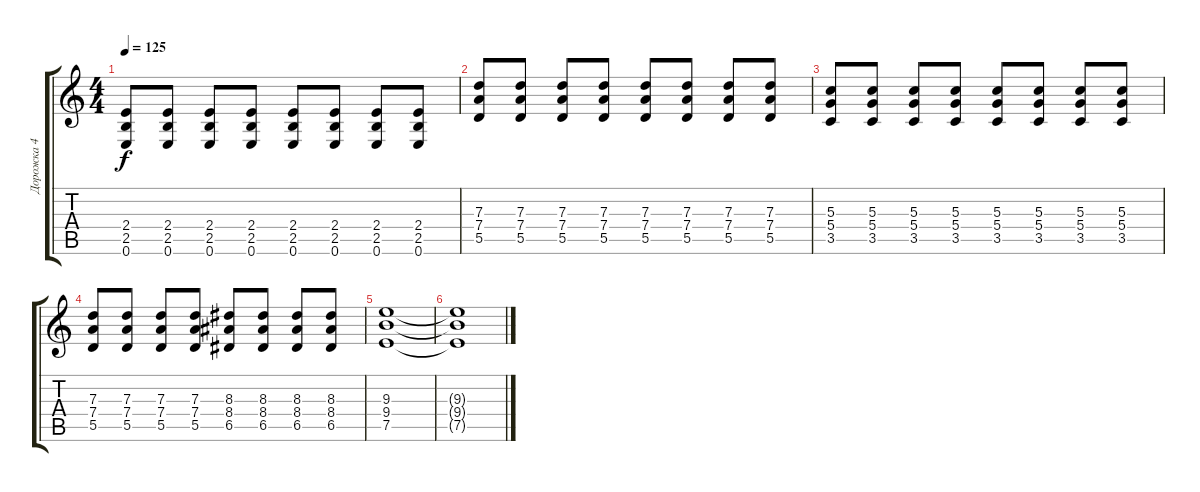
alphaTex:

\track ("Дорожка 4" "Дорожка 4") {instrument distortionguitar}
\staff {score tabs}
\tuning (E4 B3 G3 D3 A2 E2) {hide}
\ts (4 4)
\tempo 125
\clef g2
\ks c
(2.4 2.5 0.6).8{dy f} (2.4 2.5 0.6).8 (2.4 2.5 0.6).8 (2.4 2.5 0.6).8 (2.4 2.5 0.6).8 (2.4 2.5 0.6).8 (2.4 2.5 0.6).8 (2.4 2.5 0.6).8 |
(7.3 7.4 5.5).8 (7.3 7.4 5.5).8 (7.3 7.4 5.5).8 (7.3 7.4 5.5).8 (7.3 7.4 5.5).8 (7.3 7.4 5.5).8 (7.3 7.4 5.5).8 (7.3 7.4 5.5).8 |
(5.3 5.4 3.5).8 (5.3 5.4 3.5).8 (5.3 5.4 3.5).8 (5.3 5.4 3.5).8 (5.3 5.4 3.5).8 (5.3 5.4 3.5).8 (5.3 5.4 3.5).8 (5.3 5.4 3.5).8 |
(7.3 7.4 5.5).8 (7.3 7.4 5.5).8 (7.3 7.4 5.5).8 (7.3 7.4 5.5).8 (8.3 8.4 6.5).8 (8.3 8.4 6.5).8 (8.3 8.4 6.5).8 (8.3 8.4 6.5).8 |
(9.3 9.4 7.5).1 |
(9.3{t} 9.4{t} 7.5{t}).1
